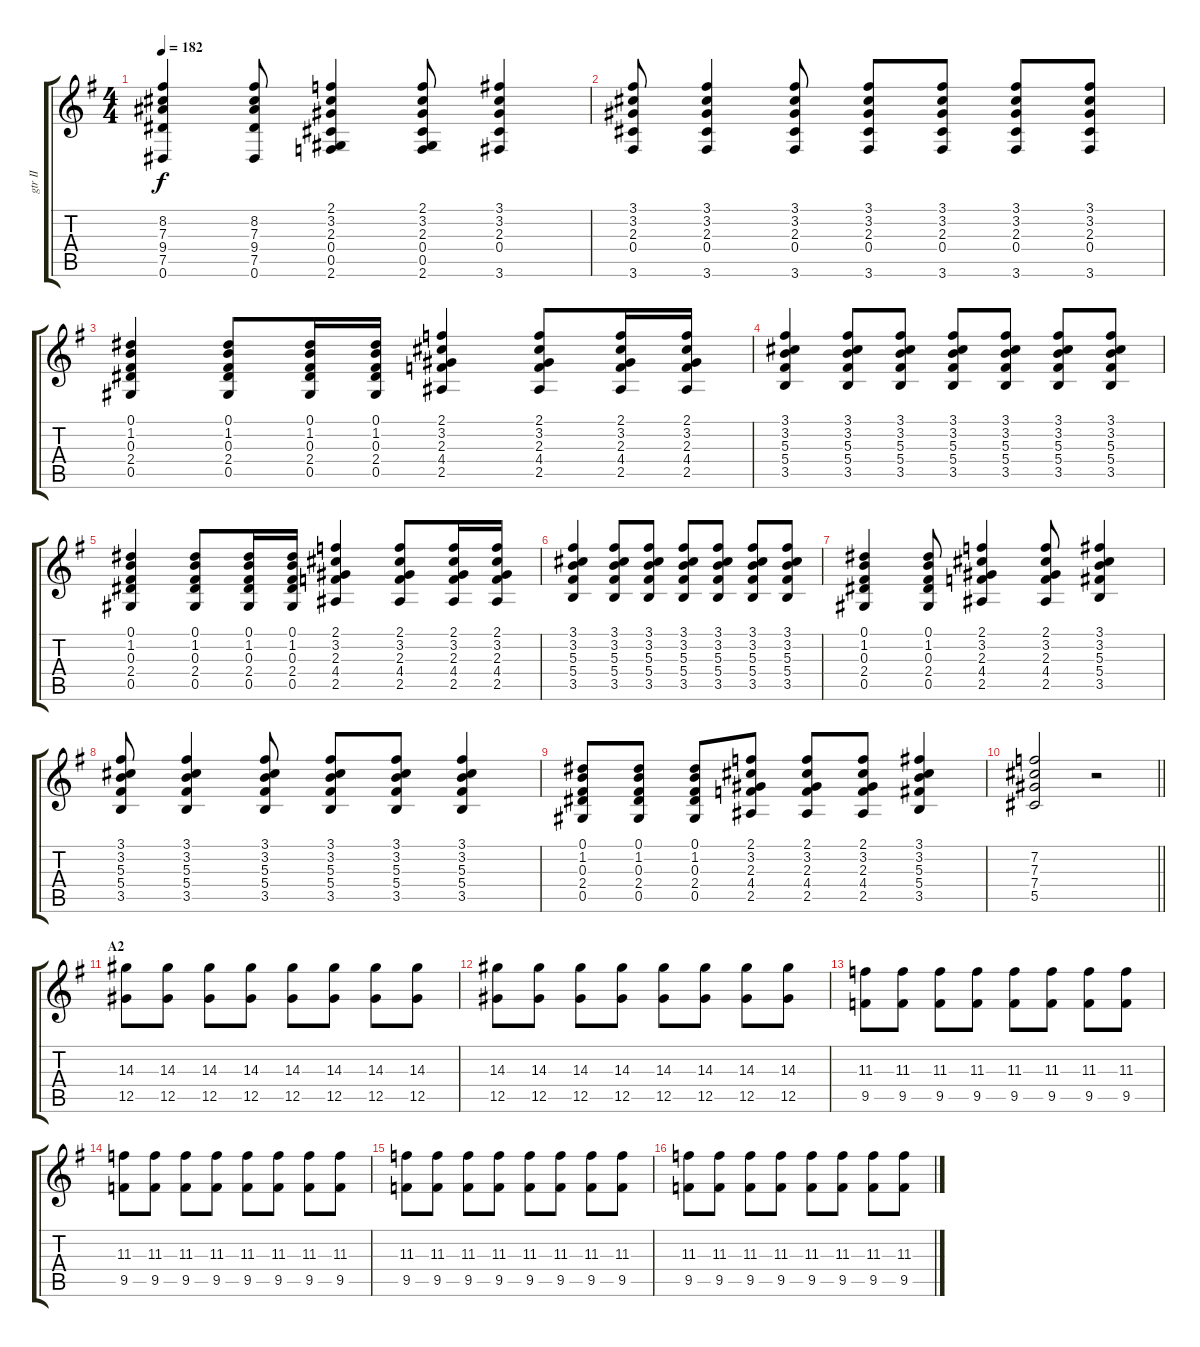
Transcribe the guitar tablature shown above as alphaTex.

\track ("gtr II" "gtr II") {instrument electricguitarclean}
\staff {score tabs}
\tuning (Eb4 Bb3 Gb3 Db3 Ab2 Eb2) {hide}
\ts (4 4)
\tempo 182
\clef g2
\ks g
(8.2 7.3 9.4 7.5 0.6).4{dy f} (8.2 7.3 9.4 7.5 0.6).8 (2.1 3.2 2.3 0.4 0.5 2.6).4 (2.1 3.2 2.3 0.4 0.5 2.6).8 (3.1 3.2 2.3 0.4 3.6).4 |
(3.1 3.2 2.3 0.4 3.6).8 (3.1 3.2 2.3 0.4 3.6).4 (3.1 3.2 2.3 0.4 3.6).8 (3.1 3.2 2.3 0.4 3.6).8 (3.1 3.2 2.3 0.4 3.6).8 (3.1 3.2 2.3 0.4 3.6).8 (3.1 3.2 2.3 0.4 3.6).8 |
(0.1 1.2 0.3 2.4 0.5).4 (0.1 1.2 0.3 2.4 0.5).8 (0.1 1.2 0.3 2.4 0.5).16 (0.1 1.2 0.3 2.4 0.5).16 (2.1 3.2 2.3 4.4 2.5).4 (2.1 3.2 2.3 4.4 2.5).8 (2.1 3.2 2.3 4.4 2.5).16 (2.1 3.2 2.3 4.4 2.5).16 |
(3.1 3.2 5.3 5.4 3.5).4 (3.1 3.2 5.3 5.4 3.5).8 (3.1 3.2 5.3 5.4 3.5).8 (3.1 3.2 5.3 5.4 3.5).8 (3.1 3.2 5.3 5.4 3.5).8 (3.1 3.2 5.3 5.4 3.5).8 (3.1 3.2 5.3 5.4 3.5).8 |
(0.1 1.2 0.3 2.4 0.5).4 (0.1 1.2 0.3 2.4 0.5).8 (0.1 1.2 0.3 2.4 0.5).16 (0.1 1.2 0.3 2.4 0.5).16 (2.1 3.2 2.3 4.4 2.5).4 (2.1 3.2 2.3 4.4 2.5).8 (2.1 3.2 2.3 4.4 2.5).16 (2.1 3.2 2.3 4.4 2.5).16 |
(3.1 3.2 5.3 5.4 3.5).4 (3.1 3.2 5.3 5.4 3.5).8 (3.1 3.2 5.3 5.4 3.5).8 (3.1 3.2 5.3 5.4 3.5).8 (3.1 3.2 5.3 5.4 3.5).8 (3.1 3.2 5.3 5.4 3.5).8 (3.1 3.2 5.3 5.4 3.5).8 |
(0.1 1.2 0.3 2.4 0.5).4 (0.1 1.2 0.3 2.4 0.5).8 (2.1 3.2 2.3 4.4 2.5).4 (2.1 3.2 2.3 4.4 2.5).8 (3.1 3.2 5.3 5.4 3.5).4 |
(3.1 3.2 5.3 5.4 3.5).8 (3.1 3.2 5.3 5.4 3.5).4 (3.1 3.2 5.3 5.4 3.5).8 (3.1 3.2 5.3 5.4 3.5).8 (3.1 3.2 5.3 5.4 3.5).8 (3.1 3.2 5.3 5.4 3.5).4 |
(0.1 1.2 0.3 2.4 0.5).8 (0.1 1.2 0.3 2.4 0.5).8 (0.1 1.2 0.3 2.4 0.5).8 (2.1 3.2 2.3 4.4 2.5).8 (2.1 3.2 2.3 4.4 2.5).8 (2.1 3.2 2.3 4.4 2.5).8 (3.1 3.2 5.3 5.4 3.5).4 |
\barLineRight lightlight
(7.2 7.3 7.4 5.5).2 r.2 |
\section ("" "A2")
(14.3 12.5).8{instrument overdrivenguitar} (14.3 12.5).8 (14.3 12.5).8 (14.3 12.5).8 (14.3 12.5).8 (14.3 12.5).8 (14.3 12.5).8 (14.3 12.5).8 |
(14.3 12.5).8 (14.3 12.5).8 (14.3 12.5).8 (14.3 12.5).8 (14.3 12.5).8 (14.3 12.5).8 (14.3 12.5).8 (14.3 12.5).8 |
(11.3 9.5).8 (11.3 9.5).8 (11.3 9.5).8 (11.3 9.5).8 (11.3 9.5).8 (11.3 9.5).8 (11.3 9.5).8 (11.3 9.5).8 |
(11.3 9.5).8 (11.3 9.5).8 (11.3 9.5).8 (11.3 9.5).8 (11.3 9.5).8 (11.3 9.5).8 (11.3 9.5).8 (11.3 9.5).8 |
(11.3 9.5).8 (11.3 9.5).8 (11.3 9.5).8 (11.3 9.5).8 (11.3 9.5).8 (11.3 9.5).8 (11.3 9.5).8 (11.3 9.5).8 |
(11.3 9.5).8 (11.3 9.5).8 (11.3 9.5).8 (11.3 9.5).8 (11.3 9.5).8 (11.3 9.5).8 (11.3 9.5).8 (11.3 9.5).8
